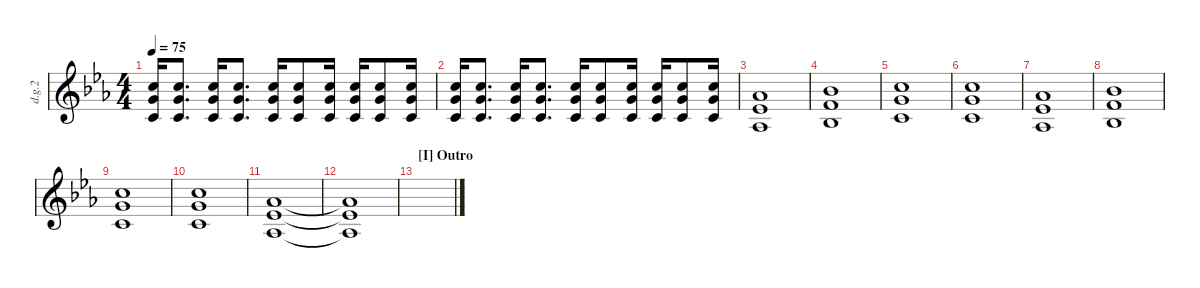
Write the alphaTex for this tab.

\defaultSystemsLayout 4
\hideDynamics
\bracketExtendMode nobrackets
\otherSystemsTrackNameOrientation horizontal
\track ("Distortion Guitar 2" "d.g.2") {instrument distortionguitar}
\staff {score}
\tuning (E4 B3 G3 D3 A2 E2)
\ts (4 4)
\tempo 75
\clef g2
\ks cminor
(8.6{acc forcenatural} 10.5{acc forcenatural} 10.4{acc forcenatural}).16{dy ff beam Up} (8.6{pm acc forcenatural} 10.5{pm acc forcenatural} 10.4{pm acc forcenatural}).8{d beam Up} (8.6{acc forcenatural} 10.5{acc forcenatural} 10.4{acc forcenatural}).16{beam Up} (8.6{pm acc forcenatural} 10.5{pm acc forcenatural} 10.4{pm acc forcenatural}).8{d beam Up} (8.6{acc forcenatural} 10.5{acc forcenatural} 10.4{acc forcenatural}).16{beam Up} (8.6{pm acc forcenatural} 10.5{pm acc forcenatural} 10.4{pm acc forcenatural}).8{beam Up} (8.6{pm acc forcenatural} 10.5{pm acc forcenatural} 10.4{pm acc forcenatural}).16{beam Up} (8.6{pm acc forcenatural} 10.5{pm acc forcenatural} 10.4{pm acc forcenatural}).16{beam Up} (8.6{acc forcenatural} 10.5{acc forcenatural} 10.4{acc forcenatural}).8{beam Up} (8.6{pm acc forcenatural} 10.5{pm acc forcenatural} 10.4{pm acc forcenatural}).16{beam Up} |
(8.6{acc forcenatural} 10.5{acc forcenatural} 10.4{acc forcenatural}).16{beam Up} (8.6{pm acc forcenatural} 10.5{pm acc forcenatural} 10.4{pm acc forcenatural}).8{d beam Up} (8.6{acc forcenatural} 10.5{acc forcenatural} 10.4{acc forcenatural}).16{beam Up} (8.6{pm acc forcenatural} 10.5{pm acc forcenatural} 10.4{pm acc forcenatural}).8{d beam Up} (8.6{acc forcenatural} 10.5{acc forcenatural} 10.4{acc forcenatural}).16{beam Up} (8.6{pm acc forcenatural} 10.5{pm acc forcenatural} 10.4{pm acc forcenatural}).8{beam Up} (8.6{pm acc forcenatural} 10.5{pm acc forcenatural} 10.4{pm acc forcenatural}).16{beam Up} (8.6{pm acc forcenatural} 10.5{pm acc forcenatural} 10.4{pm acc forcenatural}).16{beam Up} (8.6{acc forcenatural} 10.5{acc forcenatural} 10.4{acc forcenatural}).8{beam Up} (8.6{pm acc forcenatural} 10.5{pm acc forcenatural} 10.4{pm acc forcenatural}).16{beam Up} |
(4.6{acc b} 6.5{acc b} 6.4{acc b}).1{beam Up} |
(6.6{acc b} 8.5{acc forcenatural} 8.4{acc b}).1{beam Up} |
(8.6{acc forcenatural} 10.5{acc forcenatural} 10.4{acc forcenatural}).1{beam Up} |
(8.6{acc forcenatural} 10.5{acc forcenatural} 10.4{acc forcenatural}).1{beam Up} |
(4.6{acc b} 6.5{acc b} 6.4{acc b}).1{beam Up} |
(6.6{acc b} 8.5{acc forcenatural} 8.4{acc b}).1{beam Up} |
(8.6{acc forcenatural} 10.5{acc forcenatural} 10.4{acc forcenatural}).1{beam Up} |
(8.6{acc forcenatural} 10.5{acc forcenatural} 10.4{acc forcenatural}).1{beam Up} |
(4.6{acc b} 6.5{acc b} 6.4{acc b}).1{beam Up} |
(4.6{t acc b} 6.5{t acc b} 6.4{t acc b}).1{beam Up} |
\section ("I" "Outro")
